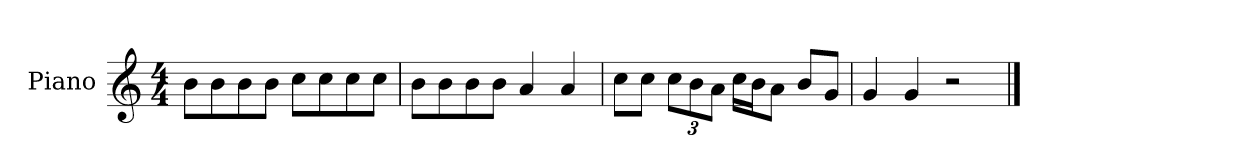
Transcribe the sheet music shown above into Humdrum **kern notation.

**kern
*part1
*staff1
*I"Piano
*I'P-no
*clefG2
*k[]
*M4/4
*MM90
=1
8b\L
8b\
8b\
8b\J
8cc\L
8cc\
8cc\
8cc\J
=2
8b\L
8b\
8b\
8b\J
4a/
4a/
=3
8cc\L
8cc\J
*Xbrackettup
12cc\L
12b\
12a\J
16cc\LL
16b\J
8a\J
8b/L
8g/J
=4
4g/
4g/
2r
==
*-
